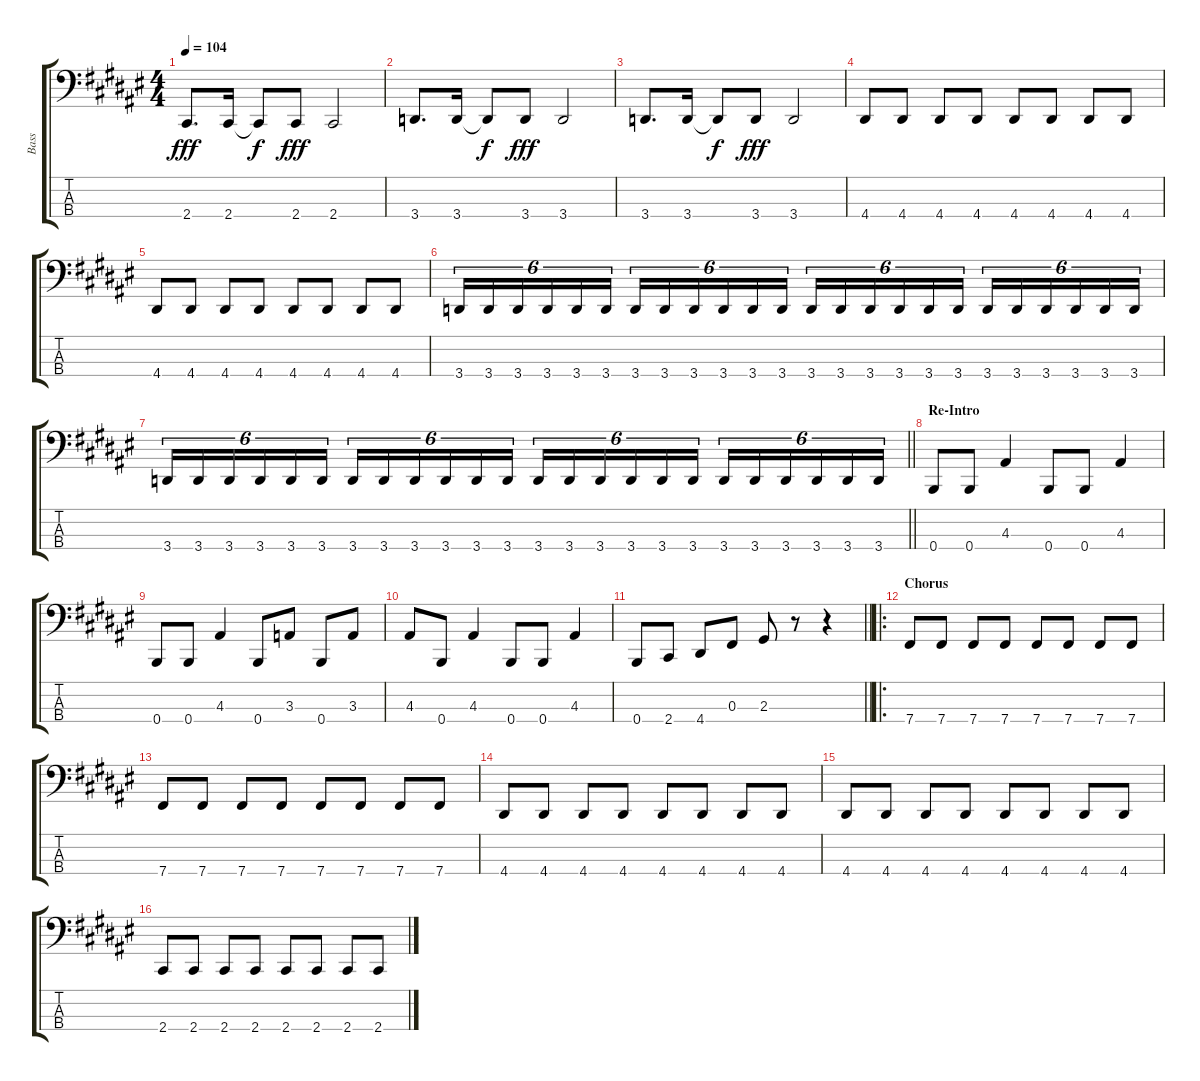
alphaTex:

\track ("Bass" "Bass") {instrument electricbasspick}
\staff {score tabs}
\tuning (E2 B1 Gb1 B0) {hide}
\ts (4 4)
\tempo 104
\clef f4
\ks f#
2.4.8{d dy fff} 2.4.16 2.4{t}.8{dy f} 2.4.8{dy fff} 2.4.2 |
3.4.8{d} 3.4.16 3.4{t}.8{dy f} 3.4.8{dy fff} 3.4.2 |
3.4.8{d} 3.4.16 3.4{t}.8{dy f} 3.4.8{dy fff} 3.4.2 |
4.4.8 4.4.8 4.4.8 4.4.8 4.4.8 4.4.8 4.4.8 4.4.8 |
4.4.8 4.4.8 4.4.8 4.4.8 4.4.8 4.4.8 4.4.8 4.4.8 |
3.4.16{tu (6 4)} 3.4.16{tu (6 4)} 3.4.16{tu (6 4)} 3.4.16{tu (6 4)} 3.4.16{tu (6 4)} 3.4.16{tu (6 4)} 3.4.16{tu (6 4)} 3.4.16{tu (6 4)} 3.4.16{tu (6 4)} 3.4.16{tu (6 4)} 3.4.16{tu (6 4)} 3.4.16{tu (6 4)} 3.4.16{tu (6 4)} 3.4.16{tu (6 4)} 3.4.16{tu (6 4)} 3.4.16{tu (6 4)} 3.4.16{tu (6 4)} 3.4.16{tu (6 4)} 3.4.16{tu (6 4)} 3.4.16{tu (6 4)} 3.4.16{tu (6 4)} 3.4.16{tu (6 4)} 3.4.16{tu (6 4)} 3.4.16{tu (6 4)} |
\barLineRight lightlight
3.4.16{tu (6 4)} 3.4.16{tu (6 4)} 3.4.16{tu (6 4)} 3.4.16{tu (6 4)} 3.4.16{tu (6 4)} 3.4.16{tu (6 4)} 3.4.16{tu (6 4)} 3.4.16{tu (6 4)} 3.4.16{tu (6 4)} 3.4.16{tu (6 4)} 3.4.16{tu (6 4)} 3.4.16{tu (6 4)} 3.4.16{tu (6 4)} 3.4.16{tu (6 4)} 3.4.16{tu (6 4)} 3.4.16{tu (6 4)} 3.4.16{tu (6 4)} 3.4.16{tu (6 4)} 3.4.16{tu (6 4)} 3.4.16{tu (6 4)} 3.4.16{tu (6 4)} 3.4.16{tu (6 4)} 3.4.16{tu (6 4)} 3.4.16{tu (6 4)} |
\section ("" "Re-Intro")
0.4.8 0.4.8 4.3.4 0.4.8 0.4.8 4.3.4 |
0.4.8 0.4.8 4.3.4 0.4.8 3.3.8 0.4.8 3.3.8 |
4.3.8 0.4.8 4.3.4 0.4.8 0.4.8 4.3.4 |
\barLineRight lightlight
0.4.8 2.4.8 4.4.8 0.3.8 2.3.8 r.8 r.4 |
\ro
\section ("" "Chorus")
7.4.8 7.4.8 7.4.8 7.4.8 7.4.8 7.4.8 7.4.8 7.4.8 |
7.4.8 7.4.8 7.4.8 7.4.8 7.4.8 7.4.8 7.4.8 7.4.8 |
4.4.8 4.4.8 4.4.8 4.4.8 4.4.8 4.4.8 4.4.8 4.4.8 |
4.4.8 4.4.8 4.4.8 4.4.8 4.4.8 4.4.8 4.4.8 4.4.8 |
2.4.8 2.4.8 2.4.8 2.4.8 2.4.8 2.4.8 2.4.8 2.4.8
